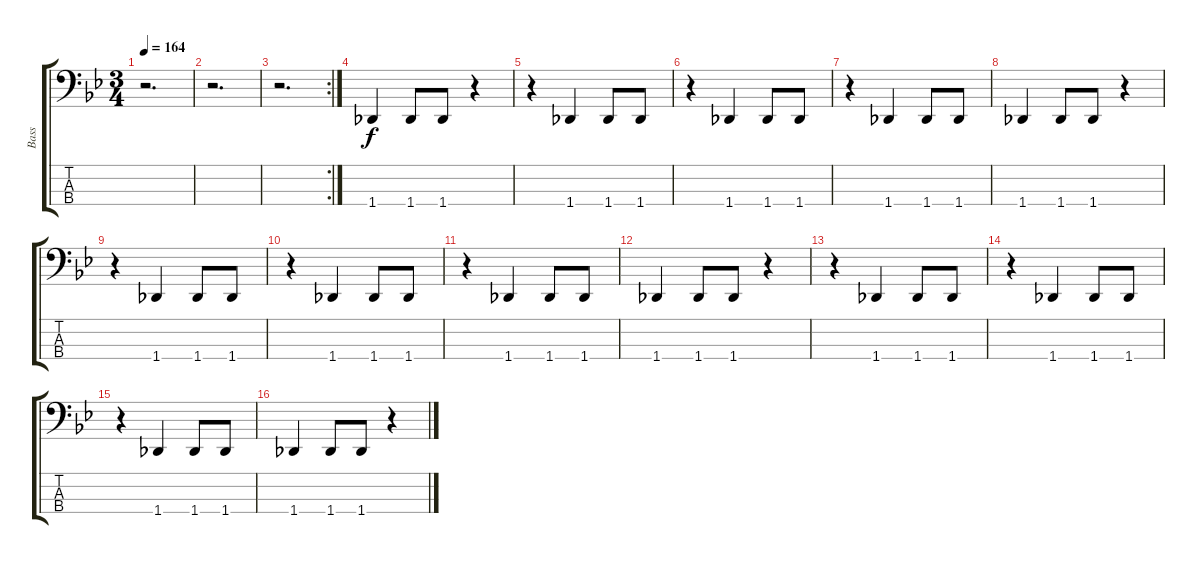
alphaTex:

\track ("Bass" "Bass") {instrument electricbasspick}
\staff {score tabs}
\tuning (F2 C2 G1 C1) {hide}
\ts (3 4)
\tempo 164
\clef f4
\ks bb
r.2{d dy f} |
r.2{d} |
\rc 2
r.2{d} |
1.4.4 1.4.8 1.4.8 r.4 |
r.4 1.4.4 1.4.8 1.4.8 |
r.4 1.4.4 1.4.8 1.4.8 |
r.4 1.4.4 1.4.8 1.4.8 |
1.4.4 1.4.8 1.4.8 r.4 |
r.4 1.4.4 1.4.8 1.4.8 |
r.4 1.4.4 1.4.8 1.4.8 |
r.4 1.4.4 1.4.8 1.4.8 |
1.4.4 1.4.8 1.4.8 r.4 |
r.4 1.4.4 1.4.8 1.4.8 |
r.4 1.4.4 1.4.8 1.4.8 |
r.4 1.4.4 1.4.8 1.4.8 |
1.4.4 1.4.8 1.4.8 r.4
